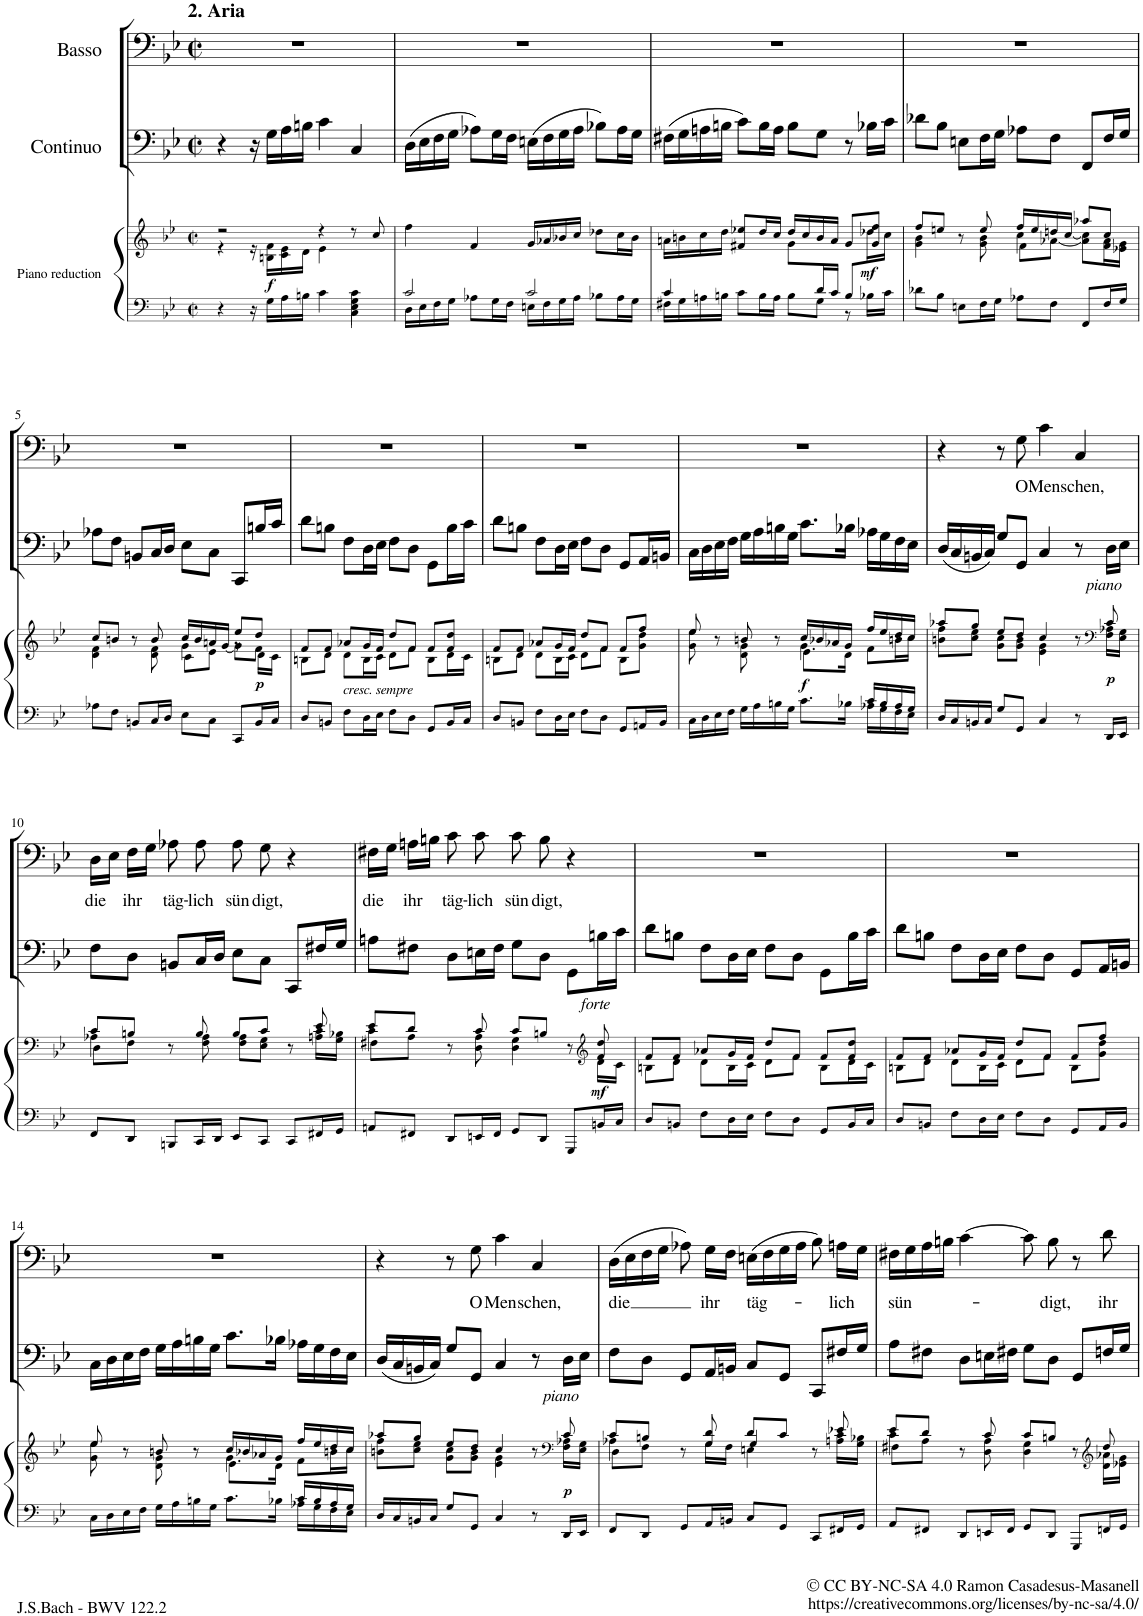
**kern	**kern	**dynam	**kern	**dynam	**kern	**text
*part3	*part3	*part3	*part2	*part2	*part1	*part1
*staff4	*staff3	*staff3/4	*staff2	*staff2	*staff1	*staff1
*I"Piano reduction	*	*	*I"Continuo	*	*I"Basso	*
*I'Pno	*	*	*	*	*	*
*stria5	*stria5	*	*	*	*	*
*clefF4	*clefG2	*	*clefF4	*	*clefF4	*
*k[b-e-]	*k[b-e-]	*	*k[b-e-]	*	*k[b-e-]	*
*M2/2	*M2/2	*	*M2/2	*	*M2/2	*
*met(c|)	*met(c|)	*	*met(c|)	*	*met(c|)	*
=1	=1	=1	=1	=1	=1	=1
*^	*^	*	*	*	*	*
!	!	!	!	!	!	!	!LO:TX:a:B:t=2. Aria	!
2.ryy	4r	2r	4r	.	4r	.	1r	.
.	16r	.	16r	.	16r	.	.	.
!	!	!	!	!LO:DY:b	!	!	!	!
.	16G\LL	.	16Bn\ 16f\LL	f	16G\LL	.	.	.
.	16A\	.	16c\ 16e-\	.	16A\	.	.	.
.	16Bn\JJ	.	16d\JJ	.	16Bn\JJ	.	.	.
.	4c\	4r	4e-\	.	4c\	.	.	.
4E-\ 4G\ 4c\	4C\	8r	4ryy	.	4C/	.	.	.
.	.	8cc/	.	.	.	.	.	.
*	*	*v	*v	*	*	*	*	*
=2	=2	=2	=2	=2	=2	=2	=2
2c/	16D\LL	4ff\	.	(16D\LL	.	1r	.
.	16E-\	.	.	16E-\	.	.	.
.	16F\	.	.	16F\	.	.	.
.	16G\JJ	.	.	16G\JJ	.	.	.
.	8A-X\L	4f/	.	8A-X\L)	.	.	.
.	16G\L	.	.	16G\L	.	.	.
.	16F\JJ	.	.	16F\JJ	.	.	.
2c/	16En\LL	16g/LL	.	(16En\LL	.	.	.
.	16F\	16a-X/	.	16F\	.	.	.
.	16G\	16b-X/	.	16G\	.	.	.
.	16A-\JJ	16cc/JJ	.	16A-\JJ	.	.	.
.	8B-X\L	8dd-X\L	.	8B-X\L)	.	.	.
.	16A-\L	16cc\L	.	16A-\L	.	.	.
.	16G\JJ	16b-\JJ	.	16G\JJ	.	.	.
=3	=3	=3	=3	=3	=3	=3	=3
*	*	*^	*	*	*	*	*
4c/	16F#X\LL	16an\LL	4ryy	.	(16F#X\LL	.	1r	.
.	16G\	16bn\	.	.	16G\	.	.	.
.	16An\	16cc\	.	.	16An\	.	.	.
.	16Bn\JJ	16dd\JJ	.	.	16Bn\JJ	.	.	.
4.ryy	8c\L	8ee-X/L	4f#X/	.	8c\L)	.	.	.
.	16B\L	16dd/L	.	.	16B\L	.	.	.
.	16A\JJ	16cc/JJ	.	.	16A\JJ	.	.	.
.	8B\L	16dd/LL	8g\L	.	8B\L	.	.	.
.	.	16cc/	.	.	.	.	.	.
16d/L	8G\J	16b/	4ryy	.	8G\J	.	.	.
16c/JJ	.	16a/JJ	.	.	.	.	.	.
8B/L	8r	8g/L	.	.	8r	.	.	.
!	!	!	!	!LO:DY:b	!	!	!	!
8ryy	16B-X\LL	8g/ 8ff/J	16dd-X\L	mf	16B-X\LL	.	.	.
.	16c\JJ	.	16cc\JJ	.	16c\JJ	.	.	.
*v	*v	*	*	*	*	*	*	*
=4	=4	=4	=4	=4	=4	=4	=4
*	*	*^	*	*	*	*	*
8d-X\L	8ff/L	4g\ 4b-\	4ryy	.	8d-X\L	.	1r	.
8B-\J	8een/J	.	.	.	8B-\J	.	.	.
8En\L	8r	8ryy	4ryy	.	8En\L	.	.	.
16F\L	8ee/	8g\ 8b-\	.	.	16F\L	.	.	.
16G\JJ	.	.	.	.	16G\JJ	.	.	.
8A-X\L	16ff/LL	8f\L	4cc\	.	8A-X\L	.	.	.
.	16ee/	.	.	.	.	.	.	.
8F\J	16ddn/	[8a-X\J	.	.	8F\J	.	.	.
.	[<16cc/JJ	.	.	.	.	.	.	.
8FF/L	8aa-X/L	8a-\] 8cc\]L	4ryy	.	8FF/L	.	.	.
16F/L	8cc/J	16f\ 16a-\L	.	.	16F/L	.	.	.
16G/JJ	.	16e-X\ 16g\JJ	.	.	16G/JJ	.	.	.
!!LO:LB:g=z
=5	=5	=5	=5	=5	=5	=5	=5	=5
8A-X\L	8cc/L	4d\ 4f\	4ryy	.	8A-X\L	.	1r	.
8F\J	8bn/J	.	.	.	8F\J	.	.	.
8BBn/L	8r	8ryy	4ryy	.	8BBn/L	.	.	.
16C/L	8b/	8d\ 8f\	.	.	16C/L	.	.	.
16D/JJ	.	.	.	.	16D/JJ	.	.	.
8E-\L	16cc/LL	8c\L	4g\	.	8E-\L	.	.	.
.	16b/	.	.	.	.	.	.	.
8C\J	16an/	8e-\J	.	.	8C\J	.	.	.
.	[<16g/JJ	.	.	.	.	.	.	.
8CC/L	8ee-/L	8r	8g\L]	.	8CC/L	.	.	.
!	!	!	!	!LO:DY:b	!	!	!	!
16BB/L	8dd/J	16d\LL	8f\J	p	16Bn/L	.	.	.
16C/JJ	.	16c\JJ	.	.	16c/JJ	.	.	.
*	*	*v	*v	*	*	*	*	*
=6	=6	=6	=6	=6	=6	=6	=6
8D/L	8f/L	8Bn\L	.	8d\L	.	1r	.
8BBn/J	8f/J	8d\J	.	8Bn\J	.	.	.
!	!LO:TX:b:i:t=cresc. sempre	!	!	!	!	!	!
8F\L	8a-X/L	8d\L	.	8F\L	.	.	.
16D\L	16g/L	16B\L	.	16D\L	.	.	.
16E-\JJ	16f/JJ	16c\JJ	.	16E-\JJ	.	.	.
8F\L	8dd/L	8d\L	.	8F\L	.	.	.
8D\J	8f/J	8f\J	.	8D\J	.	.	.
8GG/L	8f/L	8B\L	.	8GG\L	.	.	.
16BB/L	8f/ 8dd/J	16d\L	.	16B\L	.	.	.
16C/JJ	.	16c\JJ	.	16c\JJ	.	.	.
=7	=7	=7	=7	=7	=7	=7	=7
8D/L	8f/L	8Bn\L	.	8d\L	.	1r	.
8BBn/J	8f/J	8d\J	.	8Bn\J	.	.	.
8F\L	8a-X/L	8d\L	.	8F\L	.	.	.
16D\L	16g/L	16B\L	.	16D\L	.	.	.
16E-\JJ	16f/JJ	16c\JJ	.	16E-\JJ	.	.	.
8F\L	8dd/L	8d\L	.	8F\L	.	.	.
8D\J	8f/J	8f\J	.	8D\J	.	.	.
8GG/L	8f/L	8B\L	.	8GG/L	.	.	.
16AAn/L	8ff/J	8g\ 8dd\J	.	16AA/L	.	.	.
16BB/JJ	.	.	.	16BBn/JJ	.	.	.
=8	=8	=8	=8	=8	=8	=8	=8
*^	*	*^	*	*	*	*	*
2ryy	16C\LL	8ee-/	8g\ 8ee-\	2ryy	.	16C\LL	.	1r	.
.	16D\	.	.	.	.	16D\	.	.	.
.	16E-\	8r	8ryy	.	.	16E-\	.	.	.
.	16F\JJ	.	.	.	.	16F\JJ	.	.	.
.	16G\LL	8bn/	8d\ 8g\	.	.	16G\LL	.	.	.
.	16A\	.	.	.	.	16A\	.	.	.
.	16Bn\	8r	8ryy	.	.	16Bn\	.	.	.
.	16G\JJ	.	.	.	.	16G\JJ	.	.	.
!	!	!	!	!	!LO:DY:b	!	!	!	!
4ryy	8.c\L	16cc/LL	4g\	8.e-\L	f	8.c\L	.	.	.
.	.	16b-X/	.	.	.	.	.	.	.
.	.	16a-X/	.	.	.	.	.	.	.
.	16B-X\Jk	16g/JJ	.	16d\Jk	.	16B-X\Jk	.	.	.
16c/LL	16A-X\LL	16ff/LL	8f\L	4ryy	.	16A-X\LL	.	.	.
16B-/	16G\	16ee-/	.	.	.	16G\	.	.	.
16A-/	16F\	16dd/	16bn\L	.	.	16F\	.	.	.
16G/JJ	16E-\JJ	16cc/JJ	16cc\JJ	.	.	16E-\JJ	.	.	.
*v	*v	*	*	*	*	*	*	*	*
*	*	*v	*v	*	*	*	*	*
=9	=9	=9	=9	=9	=9	=9	=9
16D/LL	8aa-X/L	8bn\ 8ff\L	.	(16D/LL	.	4r	.
16C/	.	.	.	16C/	.	.	.
16BBn/	8gg/J	8cc\ 8ee-\J	.	16BBn/	.	.	.
16C/JJ	.	.	.	16C/JJ)	.	.	.
8G/L	8ee-/L	8g\ 8cc\L	.	8G/L	.	8r	.
!	!	!	!	!	!	!	!LO:LY:b
8GG/J	8dd/J	8g\ 8b\J	.	8GG/J	.	8G\	O
!	!	!	!	!	!	!	!LO:LY:b
4C/	4cc/	4e-\ 4g\	.	4C/	.	4c\	Men-
!	!	!	!	!	!	!	!LO:LY:b
8r	8r	8ryy	.	8r	.	4C/	-schen,
*	*clefF4	*	*	*	*	*	*
!	!	!	!LO:DY:b	!	!LO:DY:b	!	!
16DD/LL	8c/	16F\ 16A-X\LL	p	16D\LL	other-dynamics	.	.
16EE-/JJ	.	16E-\ 16G\JJ	.	16E-\JJ	.	.	.
!!LO:LB:g=z
=10	=10	=10	=10	=10	=10	=10	=10
*	*	*^	*	*	*	*	*
!	!	!	!	!	!	!	!	!LO:LY:b
8FF/L	8c/L	8D\L	4A-X\	.	8F\L	.	16D\LL	die
.	.	.	.	.	.	.	16E-\JJ	.
!	!	!	!	!	!	!	!	!LO:LY:b
8DD/J	8Bn/J	8F\J	.	.	8D\J	.	16F\LL	ihr
.	.	.	.	.	.	.	16G\JJ	.
!	!	!	!	!	!	!	!	!LO:LY:b
8BBBn/L	8r	8ryy	4ryy	.	8BBn/L	.	8A-X\	täg-
!	!	!	!	!	!	!	!	!LO:LY:b
16CC/L	8B/	8F\ 8A-\	.	.	16C/L	.	8A-\	-lich
16DD/JJ	.	.	.	.	16D/JJ	.	.	.
!	!	!	!	!	!	!	!	!LO:LY:b
8EE-/L	8B/L	8F\ 8A-\L	2ryy	.	8E-\L	.	8A-\	sün-
!	!	!	!	!	!	!	!	!LO:LY:b
8CC/J	8c/J	8E-\ 8G\J	.	.	8C\J	.	8G\	-digt,
8CC/L	8r	8ryy	.	.	8CC/L	.	4r	.
16FF#X/L	8e-/	16An\ 16c\LL	.	.	16F#X/L	.	.	.
16GG/JJ	.	16G\ 16B-X\JJ	.	.	16G/JJ	.	.	.
=11	=11	=11	=11	=11	=11	=11	=11	=11
!	!	!	!	!	!	!	!	!LO:LY:b
8AAn/L	8e-/L	8F#X\L	4c\	.	8An\L	.	16F#X\LL	die
.	.	.	.	.	.	.	16G\JJ	.
!	!	!	!	!	!	!	!	!LO:LY:b
8FF#X/J	8d/J	8A\J	.	.	8F#X\J	.	16An\LL	ihr
.	.	.	.	.	.	.	16Bn\JJ	.
!	!	!	!	!	!	!	!	!LO:LY:b
8DD/L	8r	8ryy	4ryy	.	8D\L	.	8c\	täg-
!	!	!	!	!	!	!	!	!LO:LY:b
16EEn/L	8c/	8D\ 8A\	.	.	16En\L	.	8c\	-lich
16FF#/JJ	.	.	.	.	16F#\JJ	.	.	.
!	!	!	!	!	!	!	!	!LO:LY:b
8GG/L	8c/L	4D\ 4G\	2ryy	.	8G\L	.	8c\	sün-
!	!	!	!	!	!	!	!	!LO:LY:b
8DD/J	8Bn/J	.	.	.	8D\J	.	8B\	-digt,
8GGG/L	8r	8ryy	.	.	8GG\L	.	4r	.
*	*clefG2	*	*	*	*	*	*	*
!	!	!	!	!LO:DY:b	!	!LO:DY:b	!	!
16BBn/L	8f/ 8dd/	16d\LL	.	mf	16Bn\L	other-dynamics	.	.
16C/JJ	.	16c\JJ	.	.	16c\JJ	.	.	.
*	*	*v	*v	*	*	*	*	*
=12	=12	=12	=12	=12	=12	=12	=12
8D/L	8f/L	8Bn\L	.	8d\L	.	1r	.
8BBn/J	8f/J	8d\J	.	8Bn\J	.	.	.
8F\L	8a-X/L	8d\L	.	8F\L	.	.	.
16D\L	16g/L	16B\L	.	16D\L	.	.	.
16E-\JJ	16f/JJ	16c\JJ	.	16E-\JJ	.	.	.
8F\L	8dd/L	8d\L	.	8F\L	.	.	.
8D\J	8f/J	8f\J	.	8D\J	.	.	.
8GG/L	8f/L	8B\L	.	8GG\L	.	.	.
16BB/L	8f/ 8dd/J	16d\L	.	16B\L	.	.	.
16C/JJ	.	16c\JJ	.	16c\JJ	.	.	.
=13	=13	=13	=13	=13	=13	=13	=13
8D/L	8f/L	8Bn\L	.	8d\L	.	1r	.
8BBn/J	8f/J	8d\J	.	8Bn\J	.	.	.
8F\L	8a-X/L	8d\L	.	8F\L	.	.	.
16D\L	16g/L	16B\L	.	16D\L	.	.	.
16E-\JJ	16f/JJ	16c\JJ	.	16E-\JJ	.	.	.
8F\L	8dd/L	8d\L	.	8F\L	.	.	.
8D\J	8f/J	8f\J	.	8D\J	.	.	.
8GG/L	8f/L	8B\L	.	8GG/L	.	.	.
16AA/L	8ff/J	8g\ 8dd\J	.	16AA/L	.	.	.
16BB/JJ	.	.	.	16BBn/JJ	.	.	.
!!LO:LB:g=z
=14	=14	=14	=14	=14	=14	=14	=14
*^	*	*^	*	*	*	*	*
2ryy	16C\LL	8ee-/	8g\ 8ee-\	2ryy	.	16C\LL	.	1r	.
.	16D\	.	.	.	.	16D\	.	.	.
.	16E-\	8r	8ryy	.	.	16E-\	.	.	.
.	16F\JJ	.	.	.	.	16F\JJ	.	.	.
.	16G\LL	8bn/	8d\ 8g\	.	.	16G\LL	.	.	.
.	16A\	.	.	.	.	16A\	.	.	.
.	16Bn\	8r	8ryy	.	.	16Bn\	.	.	.
.	16G\JJ	.	.	.	.	16G\JJ	.	.	.
4ryy	8.c\L	16cc/LL	4g\	8.e-\L	.	8.c\L	.	.	.
.	.	16b-X/	.	.	.	.	.	.	.
.	.	16a-X/	.	.	.	.	.	.	.
.	16B-X\Jk	16g/JJ	.	16d\Jk	.	16B-X\Jk	.	.	.
16c/LL	16A-X\LL	16ff/LL	8f\L	4ryy	.	16A-X\LL	.	.	.
16B-/	16G\	16ee-/	.	.	.	16G\	.	.	.
16A-/	16F\	16dd/	16bn\L	.	.	16F\	.	.	.
16G/JJ	16E-\JJ	16cc/JJ	16cc\JJ	.	.	16E-\JJ	.	.	.
*v	*v	*	*	*	*	*	*	*	*
*	*	*v	*v	*	*	*	*	*
=15	=15	=15	=15	=15	=15	=15	=15
16D/LL	8aa-X/L	8bn\ 8ff\L	.	(16D/LL	.	4r	.
16C/	.	.	.	16C/	.	.	.
16BBn/	8gg/J	8cc\ 8ee-\J	.	16BBn/	.	.	.
16C/JJ	.	.	.	16C/JJ)	.	.	.
8G/L	8ee-/L	8g\ 8cc\L	.	8G/L	.	8r	.
!	!	!	!	!	!	!	!LO:LY:b
8GG/J	8dd/J	8g\ 8b\J	.	8GG/J	.	8G\	O
!	!	!	!	!	!	!	!LO:LY:b
4C/	4cc/	4e-\ 4g\	.	4C/	.	4c\	Men-
!	!	!	!	!	!	!	!LO:LY:b
8r	8r	8ryy	.	8r	.	4C/	-schen,
*	*clefF4	*	*	*	*	*	*
!	!	!	!LO:DY:b	!	!LO:DY:b	!	!
16DD/LL	8c/	16F\ 16A-X\LL	p	16D\LL	other-dynamics	.	.
16EE-/JJ	.	16E-\ 16G\JJ	.	16E-\JJ	.	.	.
=16	=16	=16	=16	=16	=16	=16	=16
*	*	*^	*	*	*	*	*
!	!	!	!	!	!	!	!	!LO:LY:b
8FF/L	8c/L	8D\L	4A-X\	.	8F\L	.	(16D\LL	die
.	.	.	.	.	.	.	16E-\	.
8DD/J	8Bn/J	8F\J	.	.	8D\J	.	16F\	.
.	.	.	.	.	.	.	16G\JJ	.
8GG/L	8r	8ryy	4ryy	.	8GG/L	.	8A-X\)	.
!	!	!	!	!	!	!	!	!LO:LY:b
16AA/L	8G/ 8d/	16G\LL	.	.	16AA/L	.	16G\LL	ihr
16BBn/JJ	.	16F\JJ	.	.	16BBn/JJ	.	16F\JJ	.
!	!	!	!	!	!	!	!	!LO:LY:b
8C/L	8d/L	4En\	4G/	.	8C/L	.	(16En\LL	täg-
.	.	.	.	.	.	.	16F\	.
8GG/J	8c/J	.	.	.	8GG/J	.	16G\	.
.	.	.	.	.	.	.	16A-\JJ	.
8CC/L	8r	8ryy	4ryy	.	8CC/L	.	8B-\)	.
!	!	!	!	!	!	!	!	!LO:LY:b
16FF#X/L	8e-X/	16An\ 16c\LL	.	.	16F#X/L	.	16An\LL	-lich
16GG/JJ	.	16G\ 16B-X\JJ	.	.	16G/JJ	.	16G\JJ	.
=17	=17	=17	=17	=17	=17	=17	=17	=17
!	!	!	!	!	!	!	!	!LO:LY:b
8AA/L	8e-/L	8F#X\L	4c\	.	8A\L	.	16F#X\LL	sün-
.	.	.	.	.	.	.	16G\	.
8FF#X/J	8d/J	8A\J	.	.	8F#X\J	.	16A\	.
.	.	.	.	.	.	.	16Bn\JJ	.
8DD/L	8r	8ryy	4ryy	.	8D\L	.	[4c\	.
16EEn/L	8c/	8D\ 8A\	.	.	16En\L	.	.	.
16FF#/JJ	.	.	.	.	16F#X\JJ	.	.	.
8GG/L	8c/L	4D\ 4G\	2ryy	.	8G\L	.	8c\]	.
!	!	!	!	!	!	!	!	!LO:LY:b
8DD/J	8Bn/J	.	.	.	8D\J	.	8B\	-digt,
8GGG/L	8r	8ryy	.	.	8GG/L	.	8r	.
*	*clefG2	*	*	*	*	*	*	*
!	!	!	!	!	!	!	!	!LO:LY:b
16FFn/L	8dd/	16d\ 16a-X\LL	.	.	16Fn/L	.	8d\	ihr
16GG/JJ	.	16e-X\ 16g\JJ	.	.	16G/JJ	.	.	.
*	*v	*v	*v	*	*	*	*	*
=	=	=	=	=	=	=
*-	*-	*-	*-	*-	*-	*-
